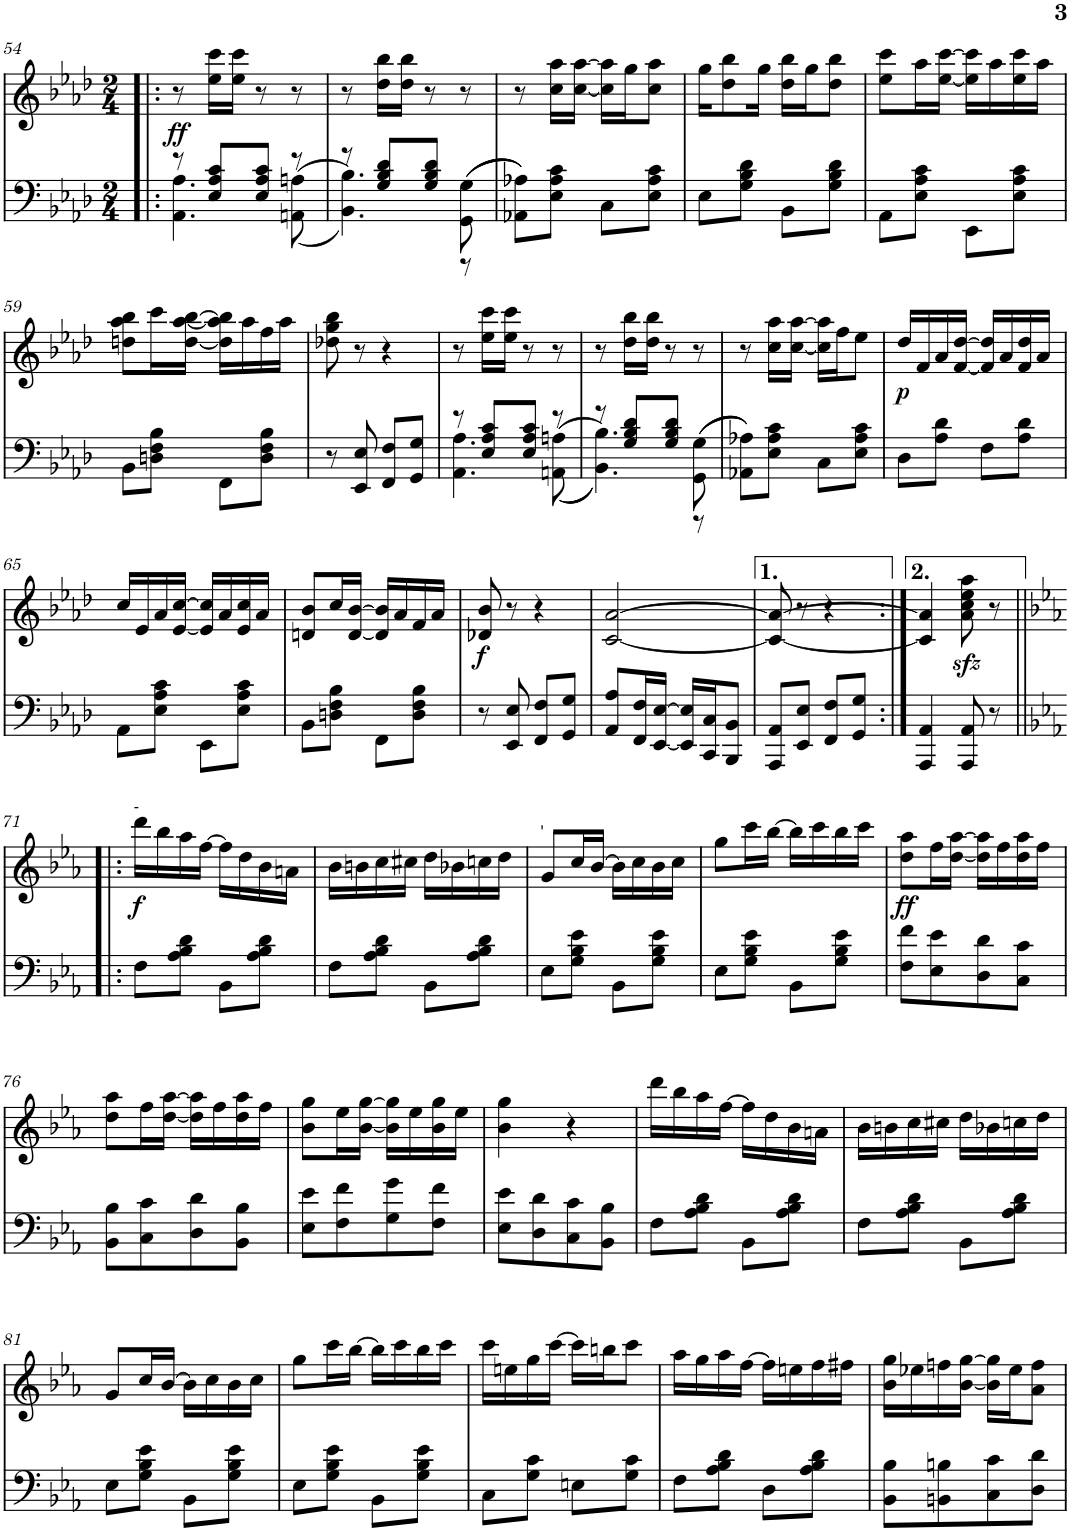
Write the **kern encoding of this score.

**kern	**kern	**dynam
*part2	*part1	*part1
*staff2	*staff1	*staff1
*I"Piano	*I"Piano	*
*I'Pno	*I'Pno	*
!!LO:PB:g=z
*clefF4	*clefG2	*
*k[b-e-a-d-]	*k[b-e-a-d-]	*
*M2/4	*M2/4	*
=54!|:	=54!|:	=54!|:
*^	*	*
!	!	!	!LO:DY:b
8r	4.AA-\ 4.A-\	8r	ff
8E-/ 8A-/ 8c/L	.	16ee-\ 16ccc\LL	.
.	.	16ee-\ 16ccc\JJ	.
8E-/ 8A-/ 8c/J	.	8r	.
8r	((>8AAn\ 8An\	8r	.
=55	=55	=55	=55
8r	4.BB-\ 4.B-\))	8r	.
8G/ 8B-/ 8d-/L	.	16dd-\ 16bb-\LL	.
.	.	16dd-\ 16bb-\JJ	.
8G/ 8B-/ 8d-/J	.	8r	.
((>8GG\ 8G\	8r	8r	.
*v	*v	*	*
=56	=56	=56
8AA-X\ 8A-X\L))	8r	.
8E-\ 8A-\ 8c\J	16cc\ 16aa-\LL	.
.	[16cc\ [16aa-\JJ	.
8C\L	16cc\] 16aa-\]LL	.
.	16gg\J	.
8E-\ 8A-\ 8c\J	8cc\ 8aa-\J	.
=57	=57	=57
8E-\L	16gg\KL	.
.	8dd-\ 8bb-\	.
8G\ 8B-\ 8d-\J	.	.
.	16gg\Jk	.
8BB-\L	16dd-\ 16bb-\LL	.
.	16gg\J	.
8G\ 8B-\ 8d-\J	8dd-\ 8bb-\J	.
=58	=58	=58
8AA-\L	8ee-\ 8ccc\L	.
8E-\ 8A-\ 8c\J	16aa-\L	.
.	[16ee-\ [16ccc\JJ	.
8EE-\L	16ee-\] 16ccc\]LL	.
.	16aa-\	.
8E-\ 8A-\ 8c\J	16ee-\ 16ccc\	.
.	16aa-\JJ	.
!!LO:LB:g=z
=59	=59	=59
8BB-\L	8ddn\ 8aa-\ 8bb-\L	.
8Dn\ 8F\ 8B-\J	16ccc\L	.
.	[16dd\ [16aa-\ [16bb-\JJ	.
8FF\L	16dd\] 16aa-\] 16bb-\]LL	.
.	16aa-\	.
8D\ 8F\ 8B-\J	16ff\	.
.	16aa-\JJ	.
=60	=60	=60
8r	8dd-X\ 8gg\ 8bb-\	.
8EE-/ 8E-/	8r	.
8FF/ 8F/L	4r	.
8GG/ 8G/J	.	.
=61	=61	=61
*^	*	*
8r	4.AA-\ 4.A-\	8r	.
8E-/ 8A-/ 8c/L	.	16ee-\ 16ccc\LL	.
.	.	16ee-\ 16ccc\JJ	.
8E-/ 8A-/ 8c/J	.	8r	.
8r	(((>8AAn\ 8An\	8r	.
=62	=62	=62	=62
8r	4.BB-\ 4.B-\)))	8r	.
8G/ 8B-/ 8d-/L	.	16dd-\ 16bb-\LL	.
.	.	16dd-\ 16bb-\JJ	.
8G/ 8B-/ 8d-/J	.	8r	.
((>8GG\ 8G\	8r	8r	.
*v	*v	*	*
=63	=63	=63
8AA-X\ 8A-X\L))	8r	.
8E-\ 8A-\ 8c\J	16cc\ 16aa-\LL	.
.	[16cc\ [16aa-\JJ	.
8C\L	16cc\] 16aa-\]LL	.
.	16ff\J	.
8E-\ 8A-\ 8c\J	8ee-\J	.
=64	=64	=64
!	!	!LO:DY:b
8D-\L	16dd-/LL	p
.	16f/	.
8A-\ 8d-\J	16a-/	.
.	[16f/ [16dd-/JJ	.
8F\L	16f/] 16dd-/]LL	.
.	16a-/	.
8A-\ 8d-\J	16f/ 16dd-/	.
.	16a-/JJ	.
!!LO:LB:g=z
=65	=65	=65
8AA-\L	16cc/LL	.
.	16e-/	.
8E-\ 8A-\ 8c\J	16a-/	.
.	[16e-/ [16cc/JJ	.
8EE-\L	16e-/] 16cc/]LL	.
.	16a-/	.
8E-\ 8A-\ 8c\J	16e-/ 16cc/	.
.	16a-/JJ	.
=66	=66	=66
8BB-\L	8dn/ 8b-/L	.
8Dn\ 8F\ 8B-\J	16cc/L	.
.	[16d/ [16b-/JJ	.
8FF\L	16d/] 16b-/]LL	.
.	16a-/	.
8D\ 8F\ 8B-\J	16f/	.
.	16a-/JJ	.
=67	=67	=67
!	!	!LO:DY:b
8r	8d-X/ 8b-/	f
8EE-/ 8E-/	8r	.
8FF/ 8F/L	4r	.
8GG/ 8G/J	.	.
=68	=68	=68
8AA-/ 8A-/L	[2c/ [2a-/	.
16FF/ 16F/L	.	.
[16EE-/ [16E-/JJ	.	.
16EE-/] 16E-/]LL	.	.
16CC/ 16C/J	.	.
8BBB-/ 8BB-/J	.	.
=69	=69	=69
8AAA-/ 8AA-/L	8c/_ 8a-/_	.
8EE-/ 8E-/J	8r	.
8FF/ 8F/L	4r	.
8GG/ 8G/J	.	.
=70:|!	=70:|!	=70:|!
4AAA-/ 4AA-/	4c/] 4a-/]	.
8AAA-/ 8AA-/	8a-\zz< 8cc\zz< 8ee-\zz< 8aa-\zz<	.
8r	8r	.
!!LO:LB:g=z
=71!|:	=71!|:	=71!|:
*k[b-e-a-]	*k[b-e-a-]	*
!	!LO:TX:a:t=-	!
!	!	!LO:DY:b
8F\L	16ddd\LL	f
.	16bb-\	.
8A-\ 8B-\ 8d\J	16aa-\	.
.	[16ff\JJ	.
8BB-\L	16ff\LL]	.
.	16dd\	.
8A-\ 8B-\ 8d\J	16b-\	.
.	16an\JJ	.
=72	=72	=72
8F\L	16b-\LL	.
.	16bn\	.
8A-\ 8B-\ 8d\J	16cc\	.
.	16cc#X\JJ	.
8BB-\L	16dd\LL	.
.	16b-X\	.
8A-\ 8B-\ 8d\J	16ccn\	.
.	16dd\JJ	.
=73	=73	=73
!	!LO:TX:a:t='	!
8E-\L	8g/L	.
8G\ 8B-\ 8e-\J	16cc/L	.
.	[16b-/JJ	.
8BB-\L	16b-\LL]	.
.	16cc\	.
8G\ 8B-\ 8e-\J	16b-\	.
.	16cc\JJ	.
=74	=74	=74
8E-\L	8gg\L	.
8G\ 8B-\ 8e-\J	16ccc\L	.
.	[16bb-\JJ	.
8BB-\L	16bb-\LL]	.
.	16ccc\	.
8G\ 8B-\ 8e-\J	16bb-\	.
.	16ccc\JJ	.
=75	=75	=75
!	!	!LO:DY:b
8F\ 8f\L	8dd\ 8aa-\L	ff
8E-\ 8e-\	16ff\L	.
.	[16dd\ [16aa-\JJ	.
8D\ 8d\	16dd\] 16aa-\]LL	.
.	16ff\	.
8C\ 8c\J	16dd\ 16aa-\	.
.	16ff\JJ	.
!!LO:LB:g=z
=76	=76	=76
8BB-\ 8B-\L	8dd\ 8aa-\L	.
8C\ 8c\	16ff\L	.
.	[16dd\ [16aa-\JJ	.
8D\ 8d\	16dd\] 16aa-\]LL	.
.	16ff\	.
8BB-\ 8B-\J	16dd\ 16aa-\	.
.	16ff\JJ	.
=77	=77	=77
8E-\ 8e-\L	8b-\ 8gg\L	.
8F\ 8f\	16ee-\L	.
.	[16b-\ [16gg\JJ	.
8G\ 8g\	16b-\] 16gg\]LL	.
.	16ee-\	.
8F\ 8f\J	16b-\ 16gg\	.
.	16ee-\JJ	.
=78	=78	=78
8E-\ 8e-\L	4b-\ 4gg\	.
8D\ 8d\	.	.
8C\ 8c\	4r	.
8BB-\ 8B-\J	.	.
=79	=79	=79
8F\L	16ddd\LL	.
.	16bb-\	.
8A-\ 8B-\ 8d\J	16aa-\	.
.	[16ff\JJ	.
8BB-\L	16ff\LL]	.
.	16dd\	.
8A-\ 8B-\ 8d\J	16b-\	.
.	16an\JJ	.
=80	=80	=80
8F\L	16b-\LL	.
.	16bn\	.
8A-\ 8B-\ 8d\J	16cc\	.
.	16cc#X\JJ	.
8BB-\L	16dd\LL	.
.	16b-X\	.
8A-\ 8B-\ 8d\J	16ccn\	.
.	16dd\JJ	.
!!LO:LB:g=z
=81	=81	=81
8E-\L	8g/L	.
8G\ 8B-\ 8e-\J	16cc/L	.
.	[16b-/JJ	.
8BB-\L	16b-\LL]	.
.	16cc\	.
8G\ 8B-\ 8e-\J	16b-\	.
.	16cc\JJ	.
=82	=82	=82
8E-\L	8gg\L	.
8G\ 8B-\ 8e-\J	16ccc\L	.
.	[16bb-\JJ	.
8BB-\L	16bb-\LL]	.
.	16ccc\	.
8G\ 8B-\ 8e-\J	16bb-\	.
.	16ccc\JJ	.
=83	=83	=83
8C\L	16ccc\LL	.
.	16een\	.
8G\ 8c\J	16gg\	.
.	[16ccc\JJ	.
8En\L	16ccc\LL]	.
.	16bbn\J	.
8G\ 8c\J	8ccc\J	.
=84	=84	=84
8F\L	16aa-\LL	.
.	16gg\	.
8A-\ 8B-\ 8d\J	16aa-\	.
.	[16ff\JJ	.
8D\L	16ff\LL]	.
.	16een\	.
8A-\ 8B-\ 8d\J	16ff\	.
.	16ff#X\JJ	.
=85	=85	=85
8BB-\ 8B-\L	16b-\ 16gg\LL	.
.	16ee-X\	.
8BBn\ 8Bn\	16ffn\	.
.	[16b-\ [16gg\JJ	.
8C\ 8c\	16b-\] 16gg\]LL	.
.	16ee-\J	.
8D\ 8d\J	8a-\ 8ff\J	.
=	=	=
*-	*-	*-
